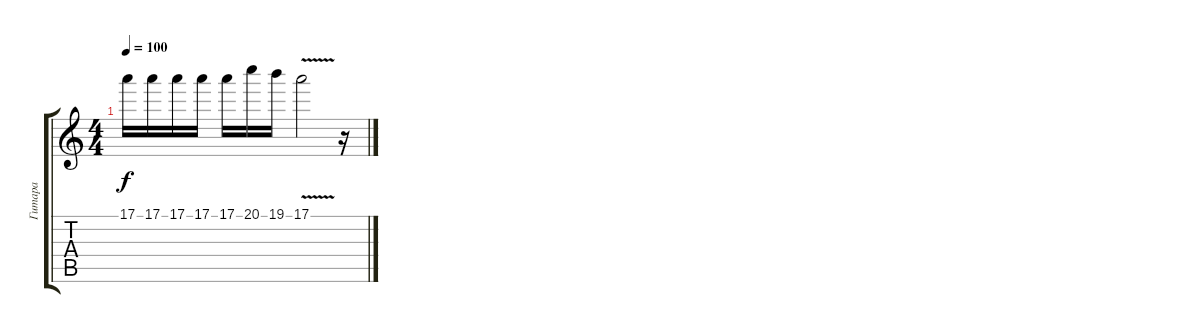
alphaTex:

\track ("Гитара" "Гитара") {instrument distortionguitar}
\staff {score tabs}
\tuning (E4 B3 G3 D3 A2 E2) {hide}
\ts (4 4)
\tempo 100
\clef g2
\ks c
17.1.16{dy f} 17.1.16 17.1.16 17.1.16 17.1.16 20.1.16 19.1.16 17.1{v}.2 r.16
